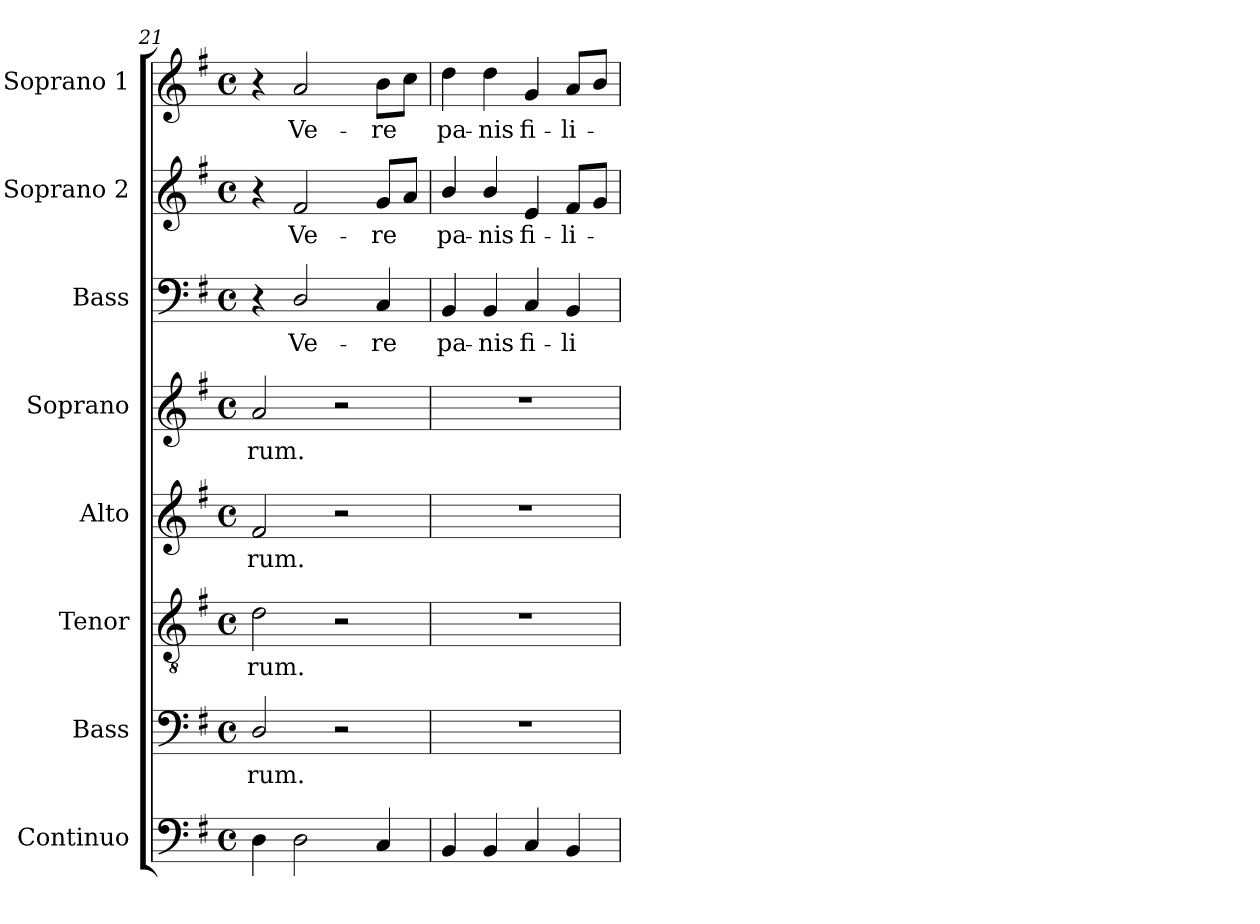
**kern	**kern	**text	**kern	**text	**kern	**text	**kern	**text	**kern	**text	**kern	**text	**kern	**text
*part8	*part7	*part7	*part6	*part6	*part5	*part5	*part4	*part4	*part3	*part3	*part2	*part2	*part1	*part1
*staff8	*staff7	*staff7	*staff6	*staff6	*staff5	*staff5	*staff4	*staff4	*staff3	*staff3	*staff2	*staff2	*staff1	*staff1
*I"Continuo	*I"Bass	*	*I"Tenor	*	*I"Alto	*	*I"Soprano	*	*I"Bass	*	*I"Soprano 2	*	*I"Soprano 1	*
*I'Cont.	*I'B.	*	*I'T.	*	*I'A.	*	*I'S.	*	*I'B.	*	*I'S2.	*	*I'S1.	*
*clefF4	*clefF4	*	*clefGv2	*	*clefG2	*	*clefG2	*	*clefF4	*	*clefG2	*	*clefG2	*
*	*	*	*ITrd7c12	*	*	*	*	*	*	*	*	*	*	*
*k[f#]	*k[f#]	*	*k[f#]	*	*k[f#]	*	*k[f#]	*	*k[f#]	*	*k[f#]	*	*k[f#]	*
*G:	*G:	*	*G:	*	*G:	*	*G:	*	*G:	*	*G:	*	*G:	*
*M4/4	*M4/4	*	*M4/4	*	*M4/4	*	*M4/4	*	*M4/4	*	*M4/4	*	*M4/4	*
*met(c)	*met(c)	*	*met(c)	*	*met(c)	*	*met(c)	*	*met(c)	*	*met(c)	*	*met(c)	*
=21	=21	=21	=21	=21	=21	=21	=21	=21	=21	=21	=21	=21	=21	=21
!	!	!LO:LY:b:color=#000000	!	!	!	!	!	!	!	!	!	!	!	!
!	!	!	!	!LO:LY:b:color=#000000	!	!	!	!	!	!	!	!	!	!
!	!	!	!	!	!	!LO:LY:b:color=#000000	!	!	!	!	!	!	!	!
!	!	!	!	!	!	!	!	!LO:LY:b:color=#000000	!	!	!	!	!	!
4Di\	2Di/	-rum.	2Di\	-rum.	2f#i/	-rum.	2ai/	-rum.	4r	.	4r	.	4r	.
!	!	!	!	!	!	!	!	!	!	!LO:LY:b:color=#000000	!	!	!	!
!	!	!	!	!	!	!	!	!	!	!	!	!LO:LY:b:color=#000000	!	!
!	!	!	!	!	!	!	!	!	!	!	!	!	!	!LO:LY:b:color=#000000
2Di\	.	.	.	.	.	.	.	.	2Di/	Ve-	2f#i/	Ve-	2ai/	Ve-
.	2r	.	2r	.	2r	.	2r	.	.	.	.	.	.	.
!	!	!	!	!	!	!	!	!	!	!LO:LY:b:color=#000000	!	!	!	!
!	!	!	!	!	!	!	!	!	!	!	!	!LO:LY:b:color=#000000	!	!
!	!	!	!	!	!	!	!	!	!	!	!	!	!	!LO:LY:b:color=#000000
4Ci/	.	.	.	.	.	.	.	.	4Ci/	-re	8gi/L	-re	8bi\L	-re
.	.	.	.	.	.	.	.	.	.	.	8ai/J	.	8cci\J	.
=22	=22	=22	=22	=22	=22	=22	=22	=22	=22	=22	=22	=22	=22	=22
!	!	!	!	!	!	!	!	!	!	!LO:LY:b:color=#000000	!	!	!	!
!	!	!	!	!	!	!	!	!	!	!	!	!LO:LY:b:color=#000000	!	!
!	!	!	!	!	!	!	!	!	!	!	!	!	!	!LO:LY:b:color=#000000
4BBi/	1r	.	1r	.	1r	.	1r	.	4BBi/	pa-	4bi/	pa-	4ddi\	pa-
!	!	!	!	!	!	!	!	!	!	!LO:LY:b:color=#000000	!	!	!	!
!	!	!	!	!	!	!	!	!	!	!	!	!LO:LY:b:color=#000000	!	!
!	!	!	!	!	!	!	!	!	!	!	!	!	!	!LO:LY:b:color=#000000
4BBi/	.	.	.	.	.	.	.	.	4BBi/	-nis	4bi/	-nis	4ddi\	-nis
!	!	!	!	!	!	!	!	!	!	!LO:LY:b:color=#000000	!	!	!	!
!	!	!	!	!	!	!	!	!	!	!	!	!LO:LY:b:color=#000000	!	!
!	!	!	!	!	!	!	!	!	!	!	!	!	!	!LO:LY:b:color=#000000
4Ci/	.	.	.	.	.	.	.	.	4Ci/	fi-	4ei/	fi-	4gi/	fi-
!	!	!	!	!	!	!	!	!	!	!LO:LY:b:color=#000000	!	!	!	!
!	!	!	!	!	!	!	!	!	!	!	!	!LO:LY:b:color=#000000	!	!
!	!	!	!	!	!	!	!	!	!	!	!	!	!	!LO:LY:b:color=#000000
4BBi/	.	.	.	.	.	.	.	.	4BBi/	-li-	8f#i/L	-li-	8ai/L	-li-
.	.	.	.	.	.	.	.	.	.	.	8gi/J	.	8bi/J	.
=	=	=	=	=	=	=	=	=	=	=	=	=	=	=
*-	*-	*-	*-	*-	*-	*-	*-	*-	*-	*-	*-	*-	*-	*-
